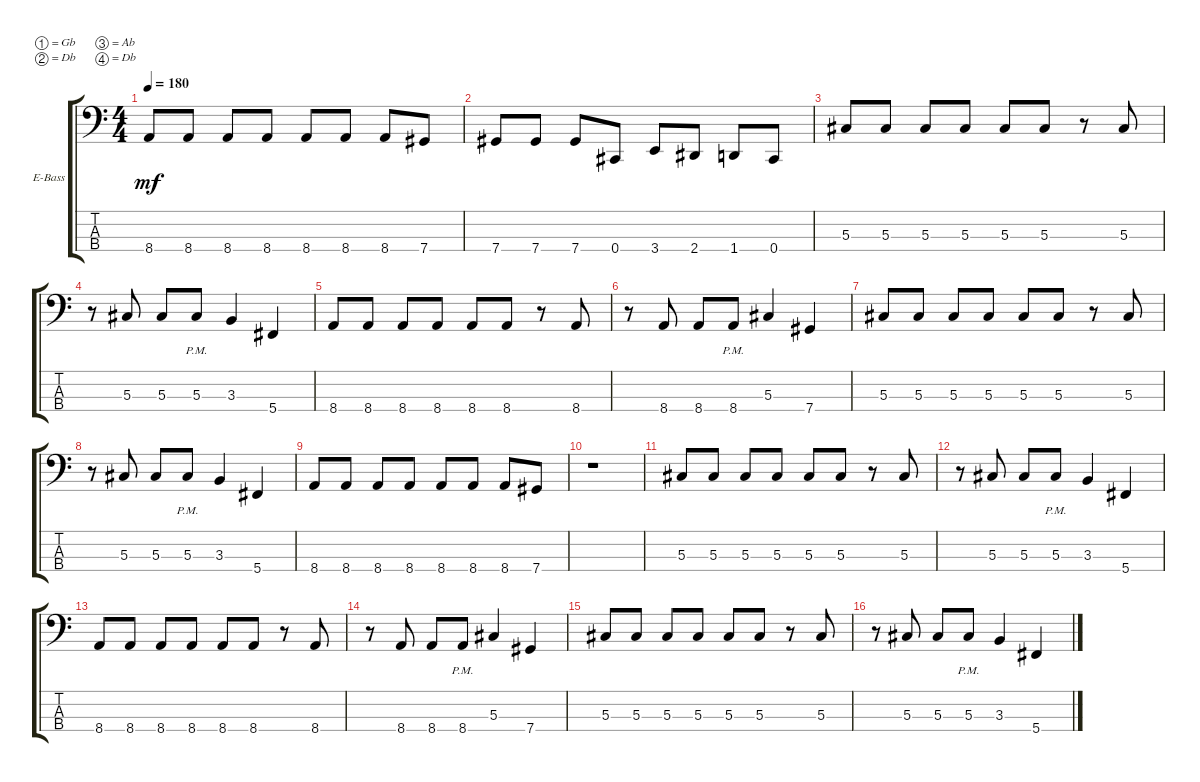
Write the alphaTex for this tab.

\defaultSystemsLayout 4
\bracketExtendMode groupsimilarinstruments
\firstSystemTrackNameOrientation horizontal
\otherSystemsTrackNameOrientation horizontal
\track ("Electric Bass" "E-Bass") {instrument electricbassfinger}
\staff {score tabs}
\tuning (Gb2 Db2 Ab1 Db1)
\ts (4 4)
\tempo 180
\clef f4
\scale
0.333333
\ks c
8.4.8{dy mf} 8.4.8 8.4.8 8.4.8 8.4.8 8.4.8 8.4.8 7.4.8 |
\scale
0.333333 7.4.8 7.4.8 7.4.8 0.4.8 3.4.8 2.4.8 1.4.8 0.4.8 |
\scale
0.333333 5.3.8 5.3.8 5.3.8 5.3.8 5.3.8 5.3.8 r.8 5.3.8 |
\scale
0.333333 r.8 5.3.8 5.3.8 5.3{pm}.8 3.3.4 5.4.4 |
\scale
0.333333 8.4.8 8.4.8 8.4.8 8.4.8 8.4.8 8.4.8 r.8 8.4.8 |
\scale
0.333333 r.8 8.4.8 8.4.8 8.4{pm}.8 5.3.4 7.4.4 |
\scale
0.333333 5.3.8 5.3.8 5.3.8 5.3.8 5.3.8 5.3.8 r.8 5.3.8 |
\scale
0.333333 r.8 5.3.8 5.3.8 5.3{pm}.8 3.3.4 5.4.4 |
\scale
0.333333 8.4.8 8.4.8 8.4.8 8.4.8 8.4.8 8.4.8 8.4.8 7.4.8 |
\scale
0.333333 r.1 |
\scale
0.333333 5.3.8 5.3.8 5.3.8 5.3.8 5.3.8 5.3.8 r.8 5.3.8 |
\scale
0.333333 r.8 5.3.8 5.3.8 5.3{pm}.8 3.3.4 5.4.4 |
\scale
0.333333 8.4.8 8.4.8 8.4.8 8.4.8 8.4.8 8.4.8 r.8 8.4.8 |
\scale
0.333333 r.8 8.4.8 8.4.8 8.4{pm}.8 5.3.4 7.4.4 |
\scale
0.333333 5.3.8 5.3.8 5.3.8 5.3.8 5.3.8 5.3.8 r.8 5.3.8 |
\scale
0.333333 r.8 5.3.8 5.3.8 5.3{pm}.8 3.3.4 5.4.4
